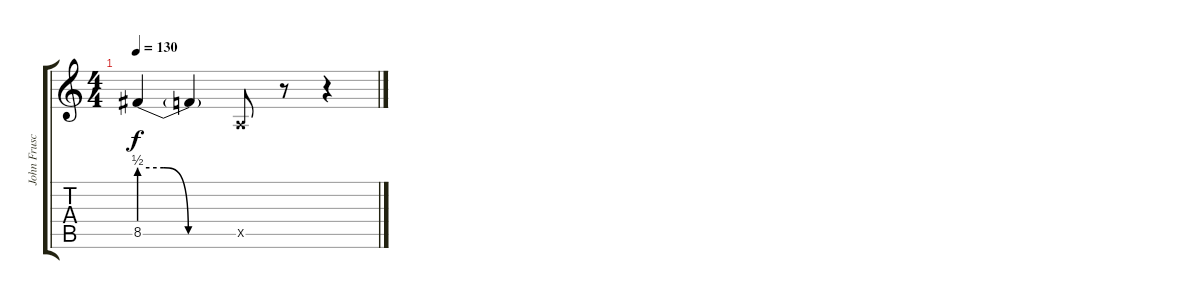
\track ("John Frusciante | Gtr. 1" "John Frusc") {instrument overdrivenguitar}
\staff {score tabs}
\tuning (E4 B3 G3 D3 A2 E2) {hide}
\ts (4 4)
\tempo 130
\clef g2
\ks c
8.5{be (custom 0 2 15 2 30 0 60 0) t}.4{dy f} 8.5{t}.4 0.5{x}.8 r.8 r.4
